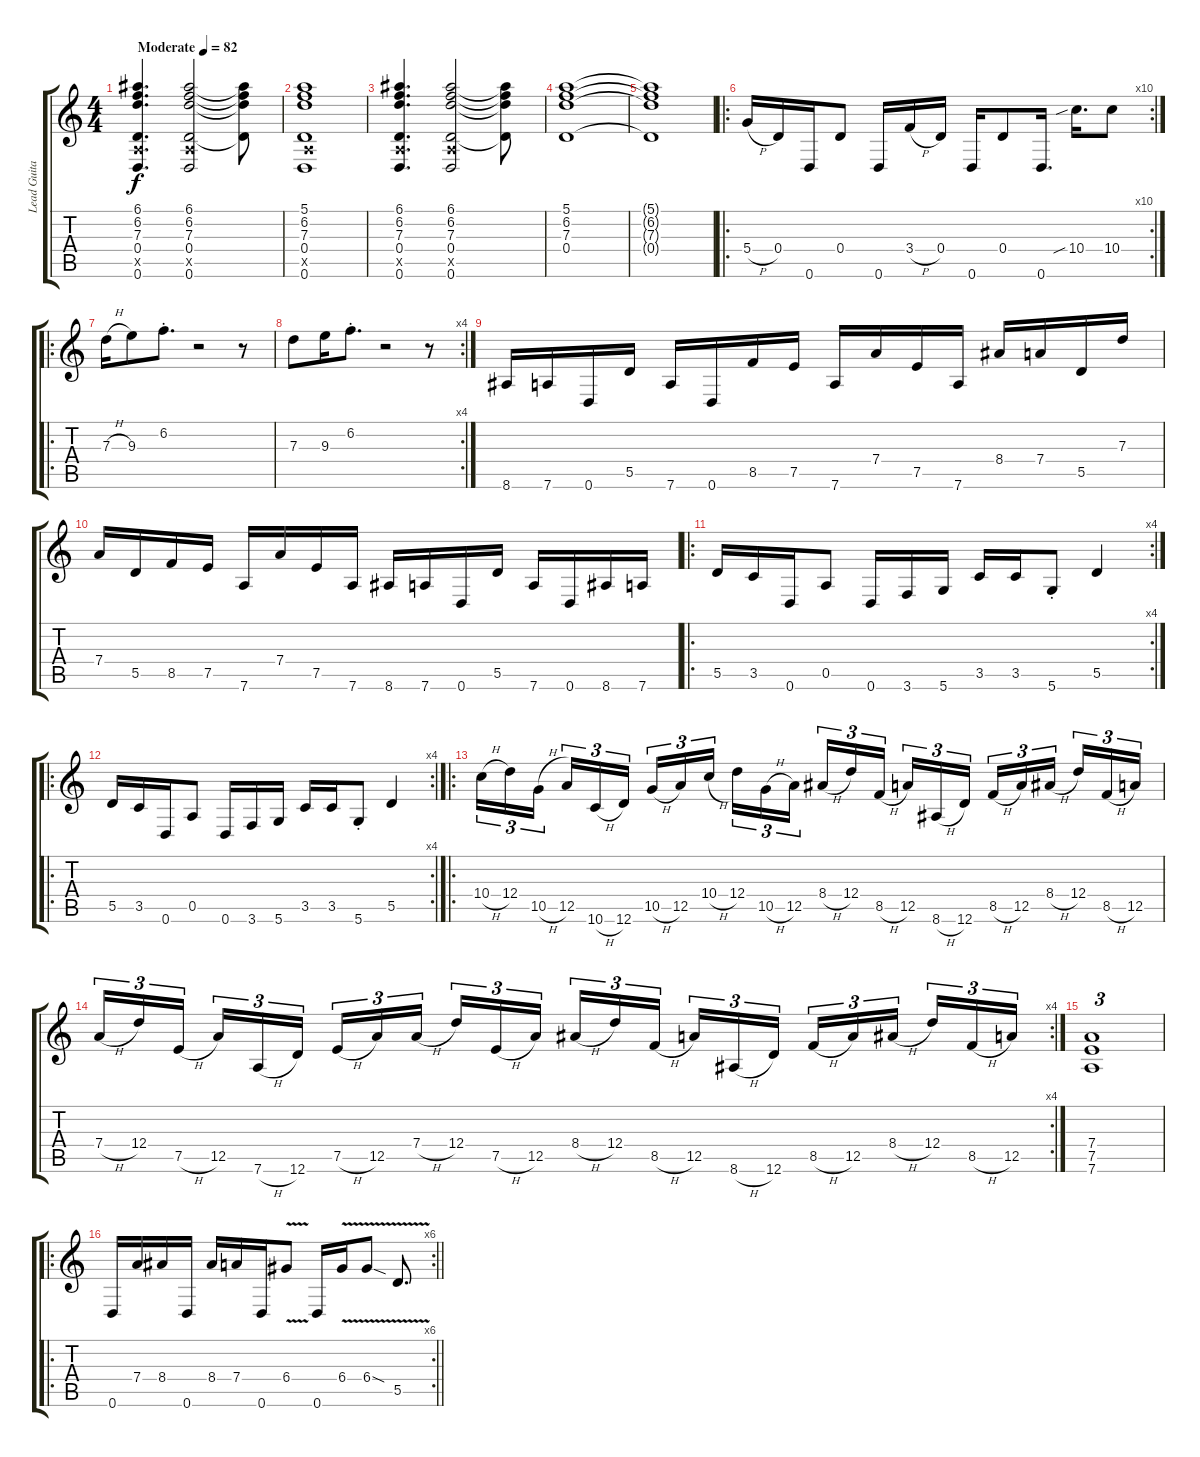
\track ("Lead Guitar" "Lead Guita") {instrument distortionguitar}
\staff {score tabs}
\tuning (E4 B3 G3 D3 A2 D2) {hide}
\ts (4 4)
\tempo (82 "Moderate")
\clef g2
\ks c
(6.1 6.2 7.3 0.4 0.5{x} 0.6).4{d dy f instrument distortionguitar} (6.1 6.2 7.3 0.4 0.5{x} 0.6).2 (6.1{t} 6.2{t} 7.3{t} 0.4{t}).8 |
(5.1 6.2 7.3 0.4 0.5{x} 0.6).1 |
(6.1 6.2 7.3 0.4 0.5{x} 0.6).4{d} (6.1 6.2 7.3 0.4 0.5{x} 0.6).2 (6.1{t} 6.2{t} 7.3{t} 0.4{t}).8 |
(5.1 6.2 7.3 0.4).1 |
(5.1{t} 6.2{t} 7.3{t} 0.4{t}).1 |
\ro
\rc 10
5.4{h}.16 0.4.16 0.6.16 0.4.8 0.6.16 3.4{h}.16 0.4.16 0.6.16 0.4.8 0.6.16{d} 10.4{sib}.16{d} 10.4.8 |
\ro
7.3{h}.16 9.3.8 6.2{st}.8{d} r.2 r.8 |
\rc 4
7.3.8 9.3.16 6.2{st}.8{d} r.2 r.8 |
8.6.16 7.6.16 0.6.16 5.5.16 7.6.16 0.6.16 8.5.16 7.5.16 7.6.16 7.4.16 7.5.16 7.6.16 8.4.16 7.4.16 5.5.16 7.3.16 |
7.4.16 5.5.16 8.5.16 7.5.16 7.6.16 7.4.16 7.5.16 7.6.16 8.6.16 7.6.16 0.6.16 5.5.16 7.6.16 0.6.16 8.6.16 7.6.16 |
\ro
\rc 4
5.5.16 3.5.16 0.6.16 0.5.8 0.6.16 3.6.16 5.6.16 3.5.16 3.5.16 5.6{st}.8 5.5.4 |
\ro
\rc 4
5.5.16 3.5.16 0.6.16 0.5.8 0.6.16 3.6.16 5.6.16 3.5.16 3.5.16 5.6{st}.8 5.5.4 |
\ro
10.4{h}.16{tu (3 2)} 12.4.16{tu (3 2)} 10.5{h}.16{tu (3 2) beam splitsecondary} 12.5.16{tu (3 2)} 10.6{h}.16{tu (3 2)} 12.6.16{tu (3 2)} 10.5{h}.16{tu (3 2)} 12.5.16{tu (3 2)} 10.4{h}.16{tu (3 2) beam splitsecondary} 12.4.16{tu (3 2)} 10.5{h}.16{tu (3 2)} 12.5.16{tu (3 2)} 8.4{h}.16{tu (3 2)} 12.4.16{tu (3 2)} 8.5{h}.16{tu (3 2) beam splitsecondary} 12.5.16{tu (3 2)} 8.6{h}.16{tu (3 2)} 12.6.16{tu (3 2)} 8.5{h}.16{tu (3 2)} 12.5.16{tu (3 2)} 8.4{h}.16{tu (3 2) beam splitsecondary} 12.4.16{tu (3 2)} 8.5{h}.16{tu (3 2)} 12.5.16{tu (3 2)} |
\rc 4
7.4{h}.16{tu (3 2)} 12.4.16{tu (3 2)} 7.5{h}.16{tu (3 2) beam splitsecondary} 12.5.16{tu (3 2)} 7.6{h}.16{tu (3 2)} 12.6.16{tu (3 2)} 7.5{h}.16{tu (3 2)} 12.5.16{tu (3 2)} 7.4{h}.16{tu (3 2) beam splitsecondary} 12.4.16{tu (3 2)} 7.5{h}.16{tu (3 2)} 12.5.16{tu (3 2)} 8.4{h}.16{tu (3 2)} 12.4.16{tu (3 2)} 8.5{h}.16{tu (3 2) beam splitsecondary} 12.5.16{tu (3 2)} 8.6{h}.16{tu (3 2)} 12.6.16{tu (3 2)} 8.5{h}.16{tu (3 2)} 12.5.16{tu (3 2)} 8.4{h}.16{tu (3 2) beam splitsecondary} 12.4.16{tu (3 2)} 8.5{h}.16{tu (3 2)} 12.5.16{tu (3 2)} |
(7.4 7.5 7.6).1{tu (3 2)} |
\ro
\rc 6
\barLineRight lightlight
0.6.16 7.4.16 8.4.16 0.6.16 8.4.16 7.4.16 0.6.16 6.4{v}.8 0.6.16 6.4{v}.16 6.4{v sod}.8 5.5{v}.8{d}
